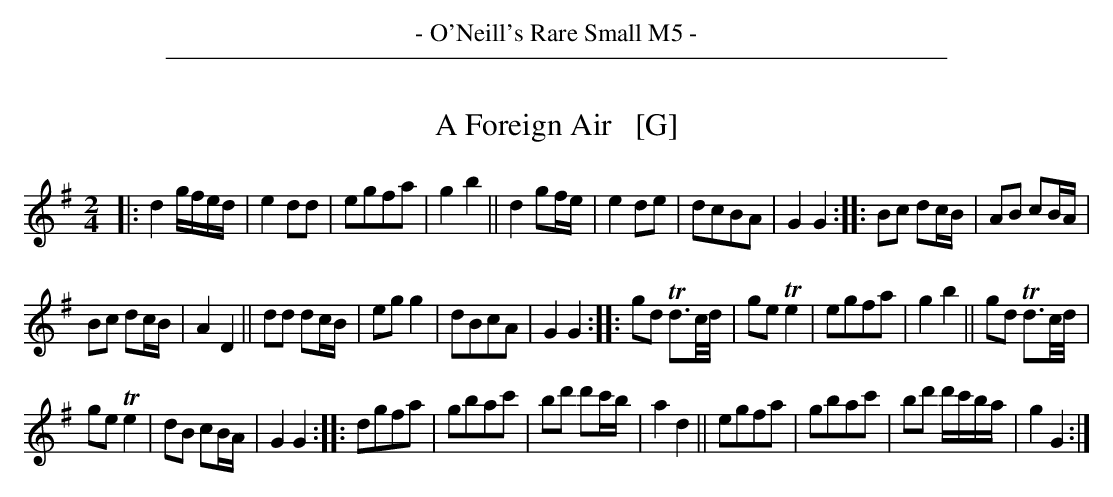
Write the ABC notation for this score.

X:1
T: A Foreign Air   [G]
M: 2/4
L: 1/16
K: G
|:\
d4 gfed | e4 d2d2 | e2g2f2a2 | g4 b4 ||\
d4 g2fe | e4 d2e2 | d2c2B2A2 | G4 G4 ::\
B2c2 d2cB | A2B2 c2BA |
B2c2 d2cB | A4 D4 ||\
d2d2 d2cB | e2g2 g4 | d2B2c2A2 | G4 G4 ::\
g2d2 Td3c/d/ | g2e2 Te4 | e2g2f2a2 | g4 b4 ||\
g2d2 Td3c/d/ |
g2e2 Te4 | d2B2 c2BA | G4 G4 ::\
d2g2f2a2 | g2b2a2c'2 | b2d'2 d'2c'b | a4 d4 ||\
e2g2f2a2 | g2b2a2c'2 | b2d'2 d'c'ba | g4 G4 :|
